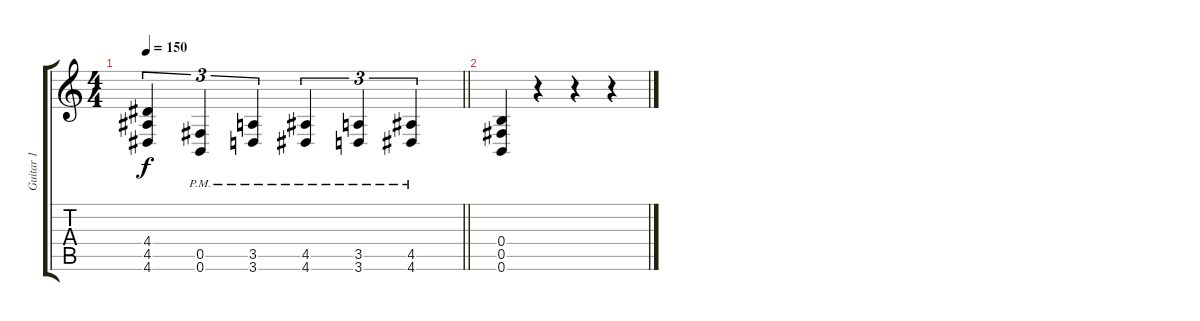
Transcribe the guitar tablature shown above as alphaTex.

\track ("Guitar 1" "Guitar 1") {instrument distortionguitar}
\staff {score tabs}
\tuning (Db4 Ab3 E3 B2 Gb2 B1) {hide}
\ts (4 4)
\tempo 150
\clef g2
\barLineRight lightlight
\ks c
(4.4 4.5 4.6).4{tu (3 2) dy f} (0.5{pm} 0.6{pm}).4{tu (3 2)} (3.5{pm} 3.6{pm}).4{tu (3 2)} (4.5{pm} 4.6{pm}).4{tu (3 2)} (3.5{pm} 3.6{pm}).4{tu (3 2)} (4.5{pm} 4.6{pm}).4{tu (3 2)} |
(0.4 0.5 0.6).4 r.4 r.4 r.4
